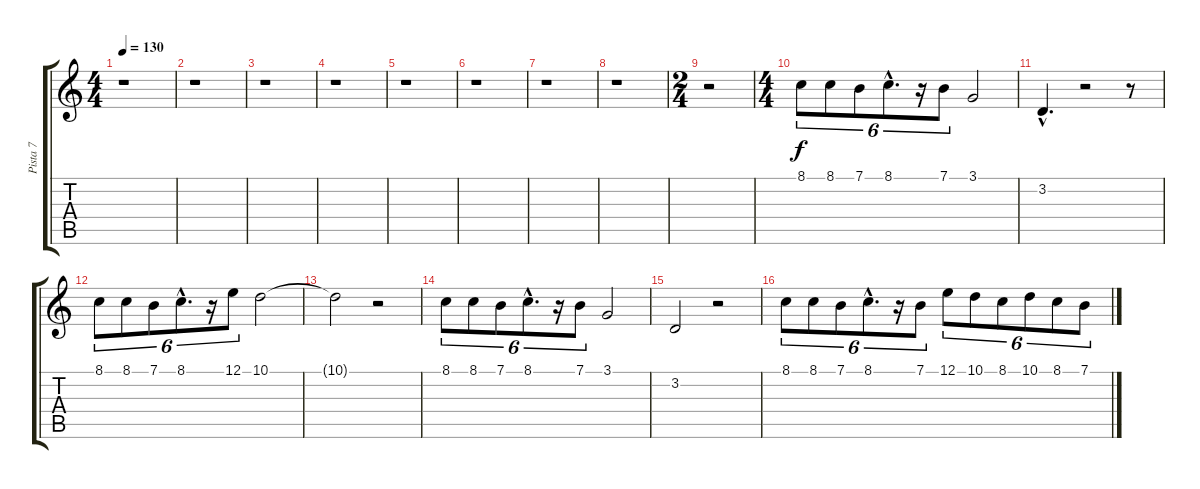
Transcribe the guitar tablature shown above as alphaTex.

\track ("Pista 7" "Pista 7") {instrument brasssection}
\staff {score tabs}
\tuning (E4 B3 G3 D3 A2 E2) {hide}
\ts (4 4)
\tempo 130
\clef g2
\ks c
r.1{dy f} |
r.1 |
r.1 |
r.1 |
r.1 |
r.1 |
r.1 |
r.1 |
\ts (2 4)
r.2 |
\ts (4 4)
8.1.8{tu (6 4)} 8.1.8{tu (6 4)} 7.1.8{tu (6 4)} 8.1{hac}.8{d tu (6 4)} r.16{tu (6 4)} 7.1.8{tu (6 4)} 3.1.2 |
3.2{hac}.4{d} r.2 r.8 |
8.1.8{tu (6 4)} 8.1.8{tu (6 4)} 7.1.8{tu (6 4)} 8.1{hac}.8{d tu (6 4)} r.16{tu (6 4)} 12.1.8{tu (6 4)} 10.1.2 |
10.1{t}.2 r.2 |
8.1.8{tu (6 4)} 8.1.8{tu (6 4)} 7.1.8{tu (6 4)} 8.1{hac}.8{d tu (6 4)} r.16{tu (6 4)} 7.1.8{tu (6 4)} 3.1.2 |
3.2.2 r.2 |
8.1.8{tu (6 4)} 8.1.8{tu (6 4)} 7.1.8{tu (6 4)} 8.1{hac}.8{d tu (6 4)} r.16{tu (6 4)} 7.1.8{tu (6 4)} 12.1.8{tu (6 4)} 10.1.8{tu (6 4)} 8.1.8{tu (6 4)} 10.1.8{tu (6 4)} 8.1.8{tu (6 4)} 7.1.8{tu (6 4)}
